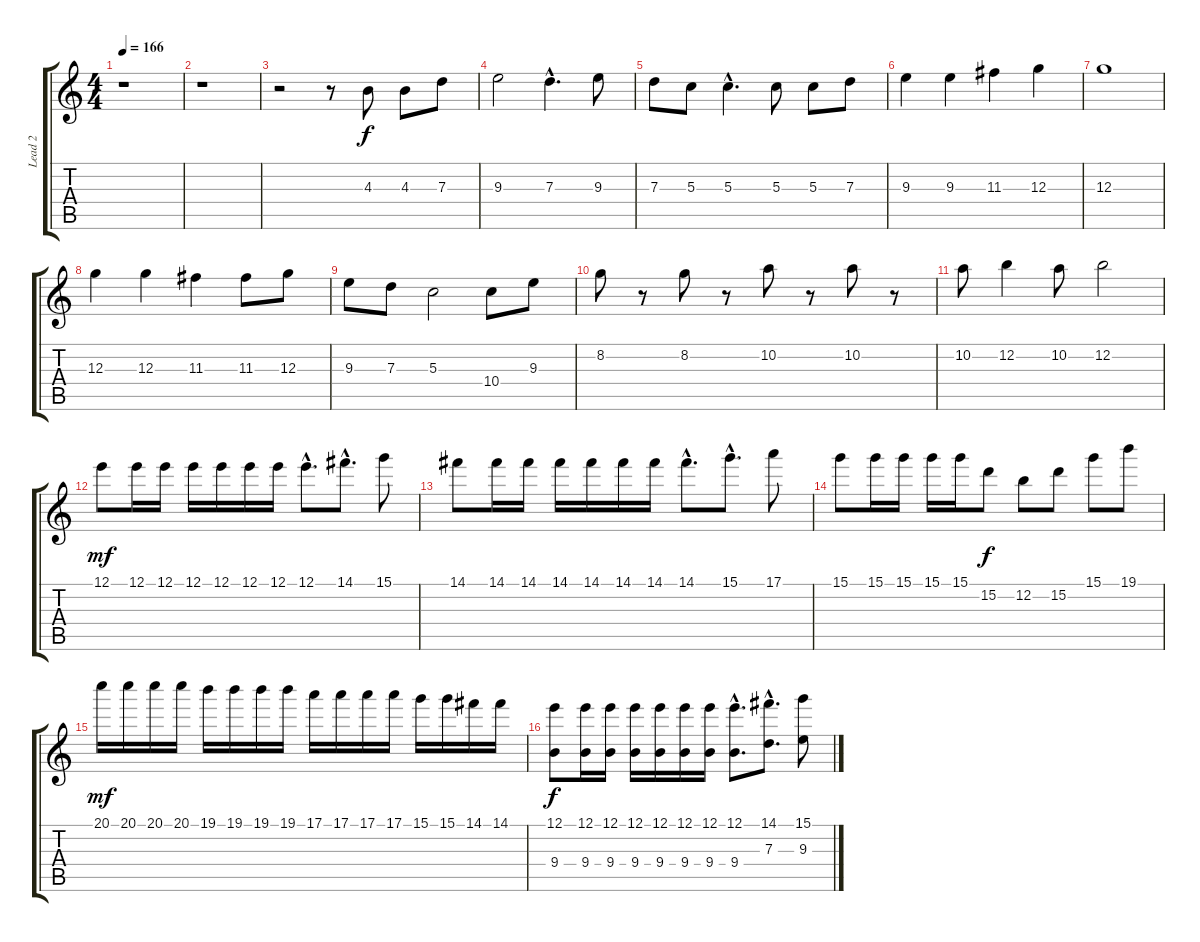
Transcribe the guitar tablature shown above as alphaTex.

\track ("Lead 2" "Lead 2") {instrument distortionguitar}
\staff {score tabs}
\tuning (E4 B3 G3 D3 A2 E2) {hide}
\ts (4 4)
\tempo 166
\clef g2
\ks c
r.1{dy f} |
r.1 |
r.2 r.8 4.3.8 4.3.8 7.3.8 |
\section ("" "")
9.3.2 7.3{hac}.4{d} 9.3.8 |
7.3.8 5.3.8 5.3{hac}.4{d} 5.3.8 5.3.8 7.3.8 |
9.3.4 9.3.4 11.3.4 12.3.4 |
12.3.1 |
12.3.4 12.3.4 11.3.4 11.3.8 12.3.8 |
9.3.8 7.3.8 5.3.2 10.4.8 9.3.8 |
8.2.8 r.8 8.2.8 r.8 10.2.8 r.8 10.2.8 r.8 |
10.2.8 12.2.4 10.2.8 12.2.2 |
\section ("" "")
12.1.8{dy mf} 12.1.16 12.1.16 12.1.16 12.1.16 12.1.16 12.1.16 12.1{hac}.8{d} 14.1{hac}.8{d} 15.1.8 |
14.1.8 14.1.16 14.1.16 14.1.16 14.1.16 14.1.16 14.1.16 14.1{hac}.8{d} 15.1{hac}.8{d} 17.1.8 |
15.1.8 15.1.16 15.1.16 15.1.16 15.1.16 15.2.8{dy f} 12.2.8 15.2.8 15.1.8 19.1.8 |
20.1.16{dy mf} 20.1.16 20.1.16 20.1.16 19.1.16 19.1.16 19.1.16 19.1.16 17.1.16 17.1.16 17.1.16 17.1.16 15.1.16 15.1.16 14.1.16 14.1.16 |
(12.1 9.4).8{dy f} (12.1 9.4).16 (12.1 9.4).16 (12.1 9.4).16 (12.1 9.4).16 (12.1 9.4).16 (12.1 9.4).16 (12.1{hac} 9.4{hac}).8{d} (14.1{hac} 7.3{hac}).8{d} (15.1 9.3).8
